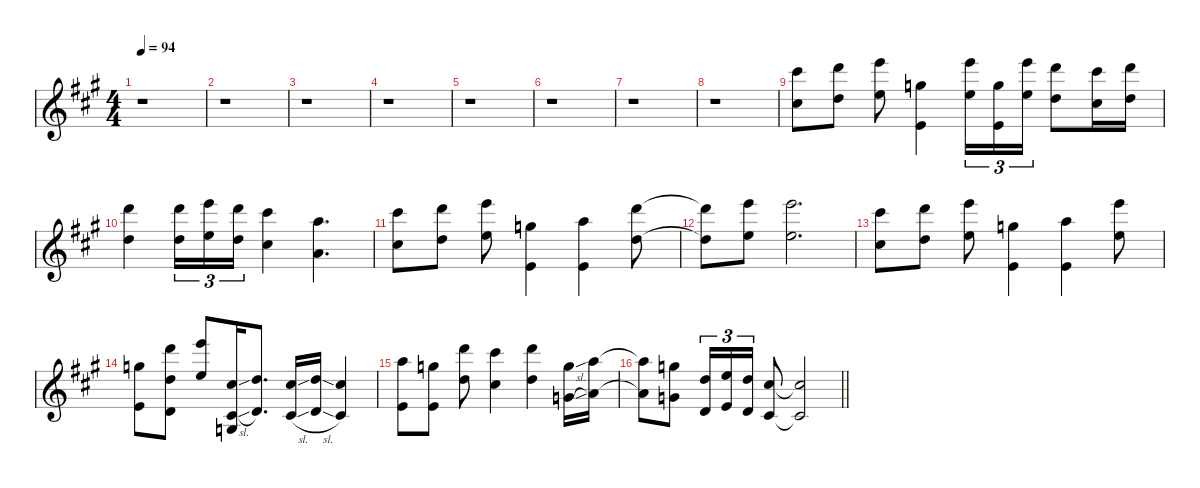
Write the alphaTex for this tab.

\defaultSystemsLayout 4
\hideDynamics
\bracketExtendMode nobrackets
\singleTrackTrackNamePolicy hidden
\multiTrackTrackNamePolicy hidden
\firstSystemTrackNameMode fullname
\firstSystemTrackNameOrientation horizontal
\otherSystemsTrackNameOrientation horizontal
\track ("Strings" "vln.") {defaultSystemsLayout 4 instrument stringensemble1}
\staff {score}
\tuning (E4 B3 G3 D3 A2 E2)
\ts (4 4)
\tempo 94
\clef g2
\ks a
r.1{dy f beam Down} |
r.1{beam Down} |
r.1{beam Down} |
r.1{beam Down} |
r.1{beam Down} |
r.1{beam Down} |
r.1{beam Down} |
r.1{beam Down} |
(21.1{acc #} 14.2{acc #}).8{beam Down} (22.1{acc forcenatural} 15.2{acc forcenatural}).8{beam Down} (24.1{acc forcenatural} 17.2{acc forcenatural}).8{beam Down} (0.1{acc forcenatural} 20.2{acc forcenatural}).4{beam Down} (24.1{acc forcenatural} 17.2{acc forcenatural}).16{tu (3 2) beam Down} (0.1{acc forcenatural} 20.2{acc forcenatural}).16{tu (3 2) beam Down} (24.1{acc forcenatural} 17.2{acc forcenatural}).16{tu (3 2) beam Down} (22.1{acc forcenatural} 15.2{acc forcenatural}).8{beam Down} (21.1{acc #} 14.2{acc #}).16{beam Down} (22.1{acc forcenatural} 15.2{acc forcenatural}).16{beam Down} |
(22.1{acc forcenatural} 15.2{acc forcenatural}).4{beam Down} (22.1{acc forcenatural} 15.2{acc forcenatural}).16{tu (3 2) beam Down} (24.1{acc forcenatural} 17.2{acc forcenatural}).16{tu (3 2) beam Down} (22.1{acc forcenatural} 15.2{acc forcenatural}).16{tu (3 2) beam Down} (21.1{acc #} 14.2{acc #}).4{dy mf beam Down} (17.1{acc forcenatural} 10.2{acc forcenatural}).4{d dy f beam Down} |
(21.1{acc #} 14.2{acc #}).8{beam Down} (22.1{acc forcenatural} 15.2{acc forcenatural}).8{beam Down} (24.1{acc forcenatural} 17.2{acc forcenatural}).8{beam Down} (0.1{acc forcenatural} 20.2{acc forcenatural}).4{beam Down} (0.1{acc forcenatural} 22.2{acc forcenatural}).4{beam Down} (22.1{acc forcenatural} 15.2{acc forcenatural}).8{beam Down} |
(22.1{t acc forcenatural} 15.2{t acc forcenatural}).8{beam Down} (24.1{acc forcenatural} 17.2{acc forcenatural}).8{beam Down} (24.1{acc forcenatural} 17.2{acc forcenatural}).2{d beam Down} |
(21.1{acc #} 14.2{acc #}).8{beam Down} (22.1{acc forcenatural} 15.2{acc forcenatural}).8{beam Down} (24.1{acc forcenatural} 17.2{acc forcenatural}).8{beam Down} (0.1{acc forcenatural} 20.2{acc forcenatural}).4{beam Down} (0.1{acc forcenatural} 22.2{acc forcenatural}).4{beam Down} (24.1{acc forcenatural} 17.2{acc forcenatural}).8{beam Down} |
(0.1{acc forcenatural} 20.2{acc forcenatural}).8{beam Down} (22.1{acc forcenatural} 3.2{acc forcenatural} 19.3{acc forcenatural}).8{beam Down} (24.1{acc forcenatural} 17.2{acc forcenatural}).8{beam Up} (9.1{sl acc #} 2.2{sl acc #} 0.3{acc forcenatural}).16{beam Up} (10.1{acc forcenatural} 3.2{acc forcenatural}).8{d beam Up} (9.1{sl acc #} 2.2{sl acc #}).16{beam Up} (10.1{sl acc forcenatural} 3.2{sl acc forcenatural}).16{beam Up} (9.1{acc #} 2.2{acc #}).4{beam Up} |
(0.1{acc forcenatural} 22.2{acc forcenatural}).8{beam Down} (0.1{acc forcenatural} 20.2{acc forcenatural}).8{beam Down} (22.1{acc forcenatural} 15.2{acc forcenatural}).8{beam Down} (21.1{acc #} 14.2{acc #}).4{beam Down} (22.1{acc forcenatural} 15.2{acc forcenatural}).4{beam Down} (15.1{sl acc forcenatural} 8.2{sl acc forcenatural}).16{beam Down} (17.1{acc forcenatural} 10.2{acc forcenatural}).16{beam Down} |
\barLineRight lightlight
(17.1{t acc forcenatural} 10.2{t acc forcenatural}).8{beam Down} (15.1{acc forcenatural} 8.2{acc forcenatural}).8{beam Down} (10.1{acc forcenatural} 3.2{acc forcenatural}).16{tu (3 2) beam Up} (12.1{acc forcenatural} 5.2{acc forcenatural}).16{tu (3 2) beam Up} (10.1{acc forcenatural} 3.2{acc forcenatural}).16{tu (3 2) beam Up} (9.1{acc #} 2.2{acc #}).8{beam Up} (9.1{t acc #} 2.2{t acc #}).2{beam Up}
